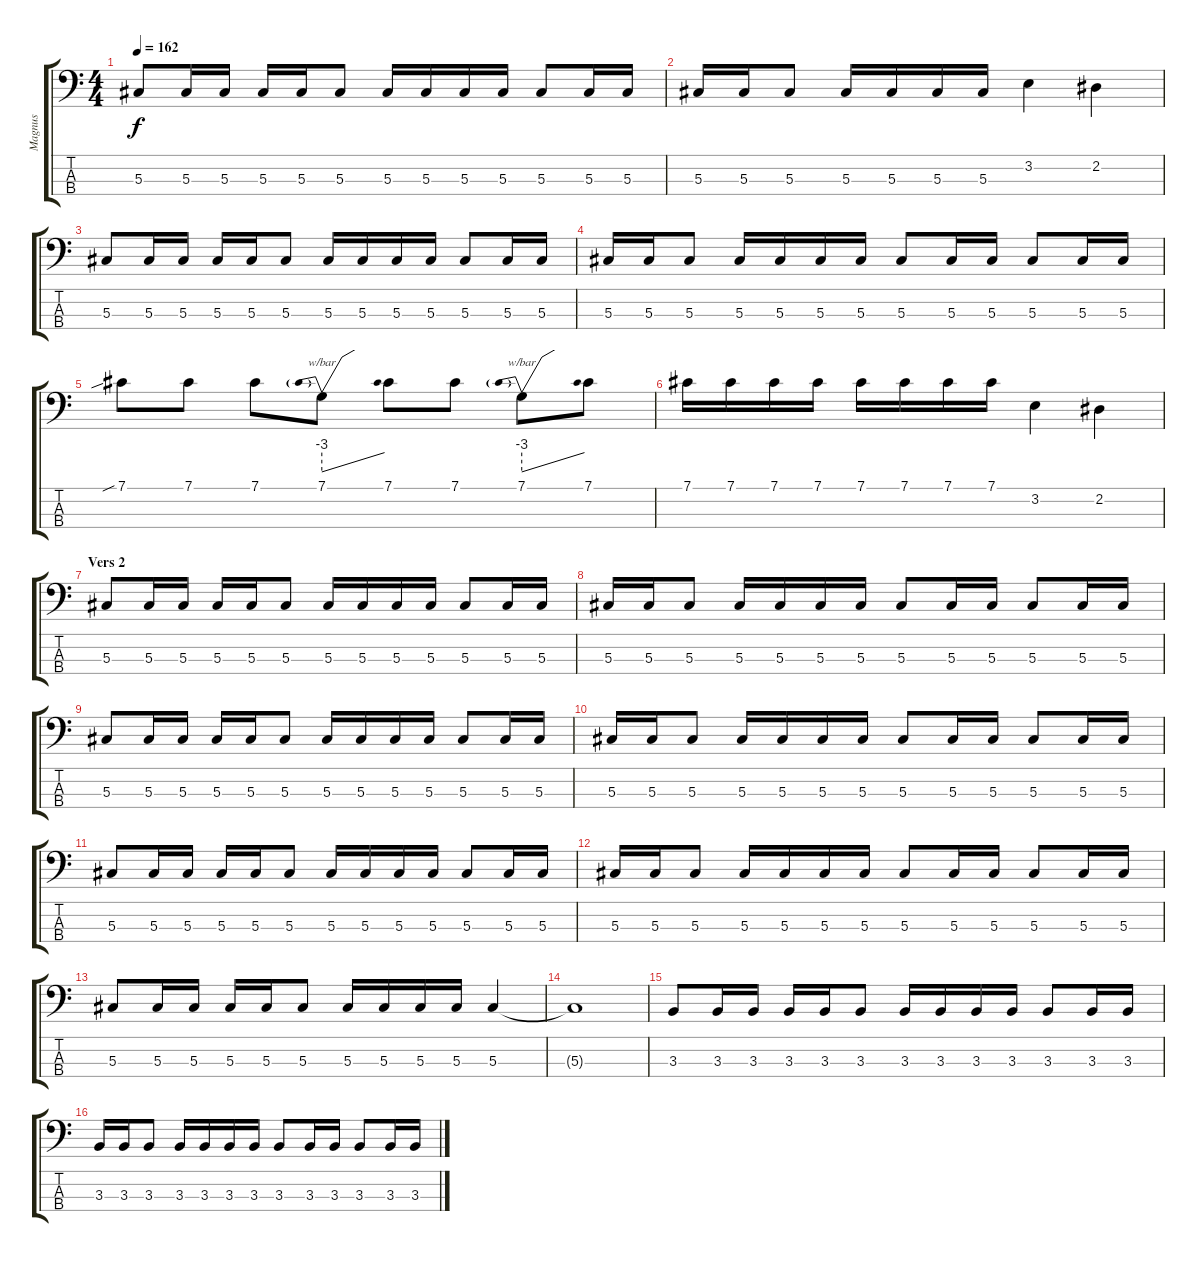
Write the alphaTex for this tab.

\track ("Magnus" "Magnus") {instrument electricbassfinger}
\staff {score tabs}
\tuning (Gb2 Db2 Ab1 Eb1) {hide}
\ts (4 4)
\tempo 162
\clef f4
\ks c
5.3.8{dy f} 5.3.16 5.3.16 5.3.16 5.3.16 5.3.8 5.3.16 5.3.16 5.3.16 5.3.16 5.3.8 5.3.16 5.3.16 |
5.3.16 5.3.16 5.3.8 5.3.16 5.3.16 5.3.16 5.3.16 3.2.4 2.2.4 |
5.3.8 5.3.16 5.3.16 5.3.16 5.3.16 5.3.8 5.3.16 5.3.16 5.3.16 5.3.16 5.3.8 5.3.16 5.3.16 |
5.3.16 5.3.16 5.3.8 5.3.16 5.3.16 5.3.16 5.3.16 5.3.8 5.3.16 5.3.16 5.3.8 5.3.16 5.3.16 |
7.1{sib}.8 7.1.8 7.1.8 7.1.8{tbe (predivedive default 0 -12 60 0)} 7.1.8 7.1.8 7.1.8{tbe (predivedive default 0 -12 60 0)} 7.1.8 |
7.1.16 7.1.16 7.1.16 7.1.16 7.1.16 7.1.16 7.1.16 7.1.16 3.2.4 2.2.4 |
\section ("" "Vers 2")
5.3.8 5.3.16 5.3.16 5.3.16 5.3.16 5.3.8 5.3.16 5.3.16 5.3.16 5.3.16 5.3.8 5.3.16 5.3.16 |
5.3.16 5.3.16 5.3.8 5.3.16 5.3.16 5.3.16 5.3.16 5.3.8 5.3.16 5.3.16 5.3.8 5.3.16 5.3.16 |
5.3.8 5.3.16 5.3.16 5.3.16 5.3.16 5.3.8 5.3.16 5.3.16 5.3.16 5.3.16 5.3.8 5.3.16 5.3.16 |
5.3.16 5.3.16 5.3.8 5.3.16 5.3.16 5.3.16 5.3.16 5.3.8 5.3.16 5.3.16 5.3.8 5.3.16 5.3.16 |
5.3.8 5.3.16 5.3.16 5.3.16 5.3.16 5.3.8 5.3.16 5.3.16 5.3.16 5.3.16 5.3.8 5.3.16 5.3.16 |
5.3.16 5.3.16 5.3.8 5.3.16 5.3.16 5.3.16 5.3.16 5.3.8 5.3.16 5.3.16 5.3.8 5.3.16 5.3.16 |
5.3.8 5.3.16 5.3.16 5.3.16 5.3.16 5.3.8 5.3.16 5.3.16 5.3.16 5.3.16 5.3.4 |
5.3{t}.1 |
3.3.8 3.3.16 3.3.16 3.3.16 3.3.16 3.3.8 3.3.16 3.3.16 3.3.16 3.3.16 3.3.8 3.3.16 3.3.16 |
3.3.16 3.3.16 3.3.8 3.3.16 3.3.16 3.3.16 3.3.16 3.3.8 3.3.16 3.3.16 3.3.8 3.3.16 3.3.16
